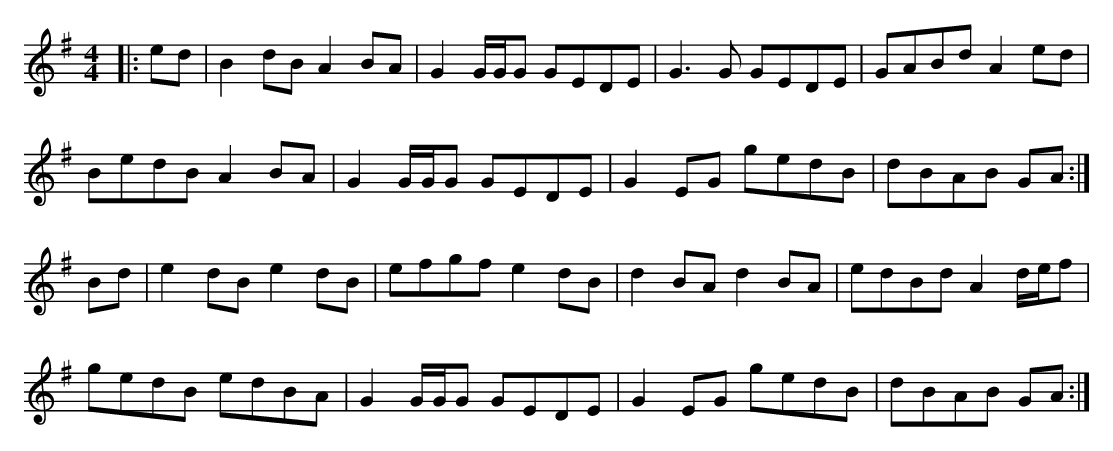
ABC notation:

X:1
M:4/4
K:G
|:ed|B2 dB A2 BA|G2 G/G/G GEDE|G3G GEDE|GABd A2 ed|
BedB A2 BA|G2 G/G/G GEDE|G2 EG gedB|dBAB GA:|
Bd|e2 dB e2 dB|efgf e2 dB|d2 BA d2 BA|edBd A2 d/e/f|
gedB edBA|G2 G/G/G GEDE|G2 EG gedB|dBAB GA:|
